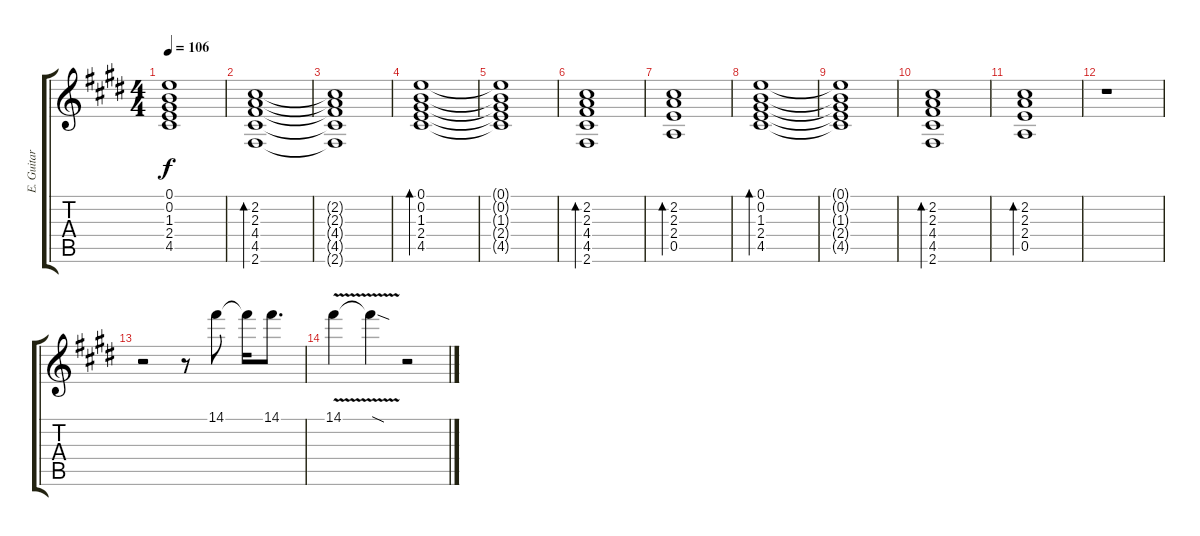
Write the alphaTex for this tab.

\track ("E. Guitar III" "E. Guitar ") {instrument electricguitarclean}
\staff {score tabs}
\tuning (E4 B3 G3 D3 A2 E2) {hide}
\ts (4 4)
\tempo 106
\clef g2
\ks e
(0.1{t} 0.2{t} 1.3{t} 2.4{t} 4.5{t}).1{dy f} |
(2.2 2.3 4.4 4.5 2.6).1{bd 120} |
(2.2{t} 2.3{t} 4.4{t} 4.5{t} 2.6{t}).1 |
(0.1 0.2 1.3 2.4 4.5).1{bd 120} |
(0.1{t} 0.2{t} 1.3{t} 2.4{t} 4.5{t}).1 |
(2.2 2.3 4.4 4.5 2.6).1{bd 120} |
(2.2 2.3 2.4 0.5).1{bd 120} |
(0.1 0.2 1.3 2.4 4.5).1{bd 120} |
(0.1{t} 0.2{t} 1.3{t} 2.4{t} 4.5{t}).1 |
(2.2 2.3 4.4 4.5 2.6).1{bd 120} |
(2.2 2.3 2.4 0.5).1{bd 120} |
r.1 |
r.2 r.8 14.1.8 14.1{t}.16 14.1.8{d} |
14.1{v}.4 14.1{sod t}.4 r.2
